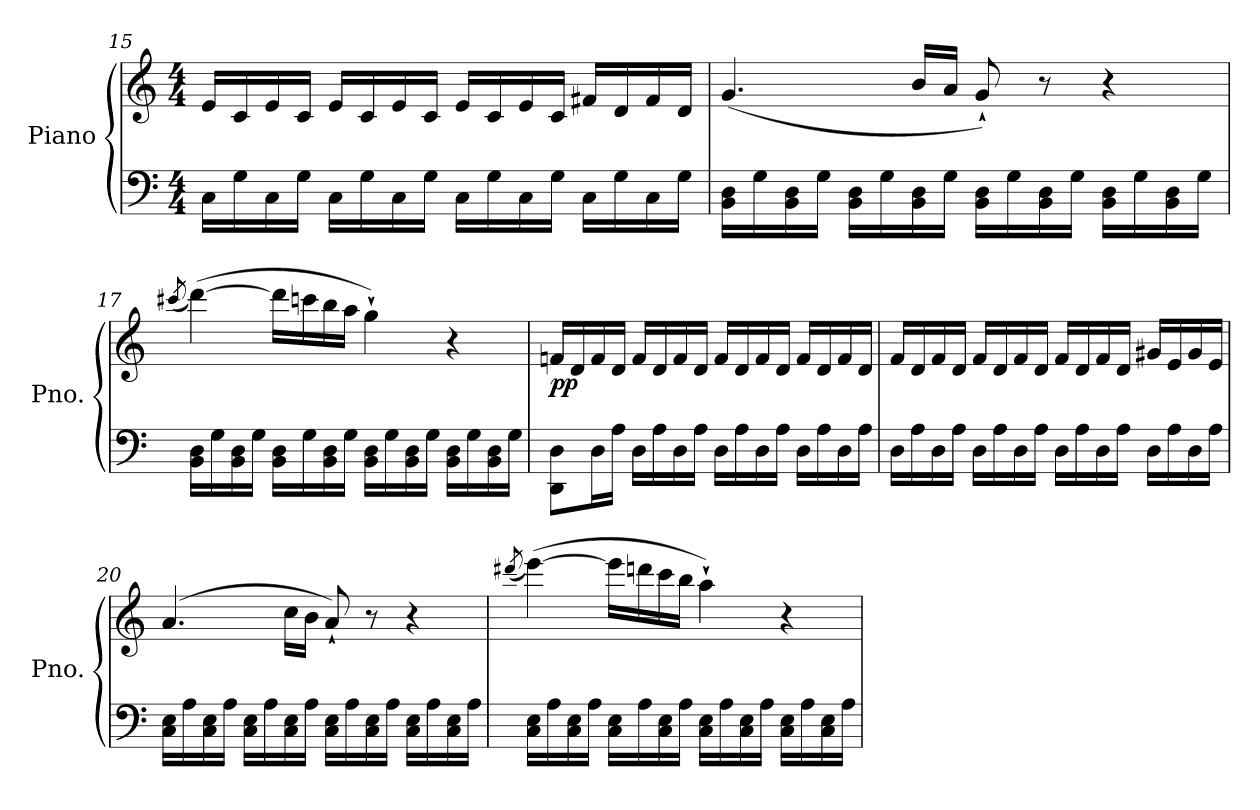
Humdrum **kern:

**kern	**kern	**dynam
*part1	*part1	*part1
*staff2	*staff1	*staff1/2
*I"Piano	*	*
*I'Pno.	*	*
*clefF4	*clefG2	*
*k[]	*k[]	*
*M4/4	*M4/4	*
=15	=15	=15
16C\LL	16e/LL	.
16G\	16c/	.
16C\	16e/	.
16G\JJ	16c/JJ	.
16C\LL	16e/LL	.
16G\	16c/	.
16C\	16e/	.
16G\JJ	16c/JJ	.
16C\LL	16e/LL	.
16G\	16c/	.
16C\	16e/	.
16G\JJ	16c/JJ	.
16C\LL	16f#X/LL	.
16G\	16d/	.
16C\	16f#/	.
16G\JJ	16d/JJ	.
!!LO:PB:g=z
=16	=16	=16
16BB\ 16D\LL	(<4.g/	.
16G\	.	.
16BB\ 16D\	.	.
16G\JJ	.	.
16BB\ 16D\LL	.	.
16G\	.	.
16BB\ 16D\	16b/LL	.
16G\JJ	16a/JJ	.
16BB\ 16D\LL	8g`/)	.
16G\	.	.
16BB\ 16D\	8r	.
16G\JJ	.	.
16BB\ 16D\LL	4r	.
16G\	.	.
16BB\ 16D\	.	.
16G\JJ	.	.
=17	=17	=17
.	(<8qccc#X/	.
16BB\ 16D\LL	(>[4ddd\)	.
16G\	.	.
16BB\ 16D\	.	.
16G\JJ	.	.
16BB\ 16D\LL	16ddd\LL]	.
16G\	16cccn\	.
16BB\ 16D\	16bb\	.
16G\JJ	16aa\JJ	.
16BB\ 16D\LL	4gg`\)	.
16G\	.	.
16BB\ 16D\	.	.
16G\JJ	.	.
16BB\ 16D\LL	4r	.
16G\	.	.
16BB\ 16D\	.	.
16G\JJ	.	.
!!LO:LB:g=z
=18	=18	=18
!	!	!LO:DY:b
8DD\ 8D\L	16fn/LL	pp
.	16d/	.
16D\L	16f/	.
16A\JJ	16d/JJ	.
16D\LL	16f/LL	.
16A\	16d/	.
16D\	16f/	.
16A\JJ	16d/JJ	.
16D\LL	16f/LL	.
16A\	16d/	.
16D\	16f/	.
16A\JJ	16d/JJ	.
16D\LL	16f/LL	.
16A\	16d/	.
16D\	16f/	.
16A\JJ	16d/JJ	.
=19	=19	=19
16D\LL	16f/LL	.
16A\	16d/	.
16D\	16f/	.
16A\JJ	16d/JJ	.
16D\LL	16f/LL	.
16A\	16d/	.
16D\	16f/	.
16A\JJ	16d/JJ	.
16D\LL	16f/LL	.
16A\	16d/	.
16D\	16f/	.
16A\JJ	16d/JJ	.
16D\LL	16g#X/LL	.
16A\	16e/	.
16D\	16g#/	.
16A\JJ	16e/JJ	.
=20	=20	=20
16C\ 16E\LL	(>4.a/	.
16A\	.	.
16C\ 16E\	.	.
16A\JJ	.	.
16C\ 16E\LL	.	.
16A\	.	.
16C\ 16E\	16cc\LL	.
16A\JJ	16b\JJ	.
16C\ 16E\LL	8a`/)	.
16A\	.	.
16C\ 16E\	8r	.
16A\JJ	.	.
16C\ 16E\LL	4r	.
16A\	.	.
16C\ 16E\	.	.
16A\JJ	.	.
!!LO:LB:g=z
=21	=21	=21
.	(<8qddd#X/	.
16C\ 16E\LL	(>[4eee\)	.
16A\	.	.
16C\ 16E\	.	.
16A\JJ	.	.
16C\ 16E\LL	16eee\LL]	.
16A\	16dddn\	.
16C\ 16E\	16ccc\	.
16A\JJ	16bb\JJ	.
16C\ 16E\LL	4aa`\)	.
16A\	.	.
16C\ 16E\	.	.
16A\JJ	.	.
16C\ 16E\LL	4r	.
16A\	.	.
16C\ 16E\	.	.
16A\JJ	.	.
=	=	=
*-	*-	*-
